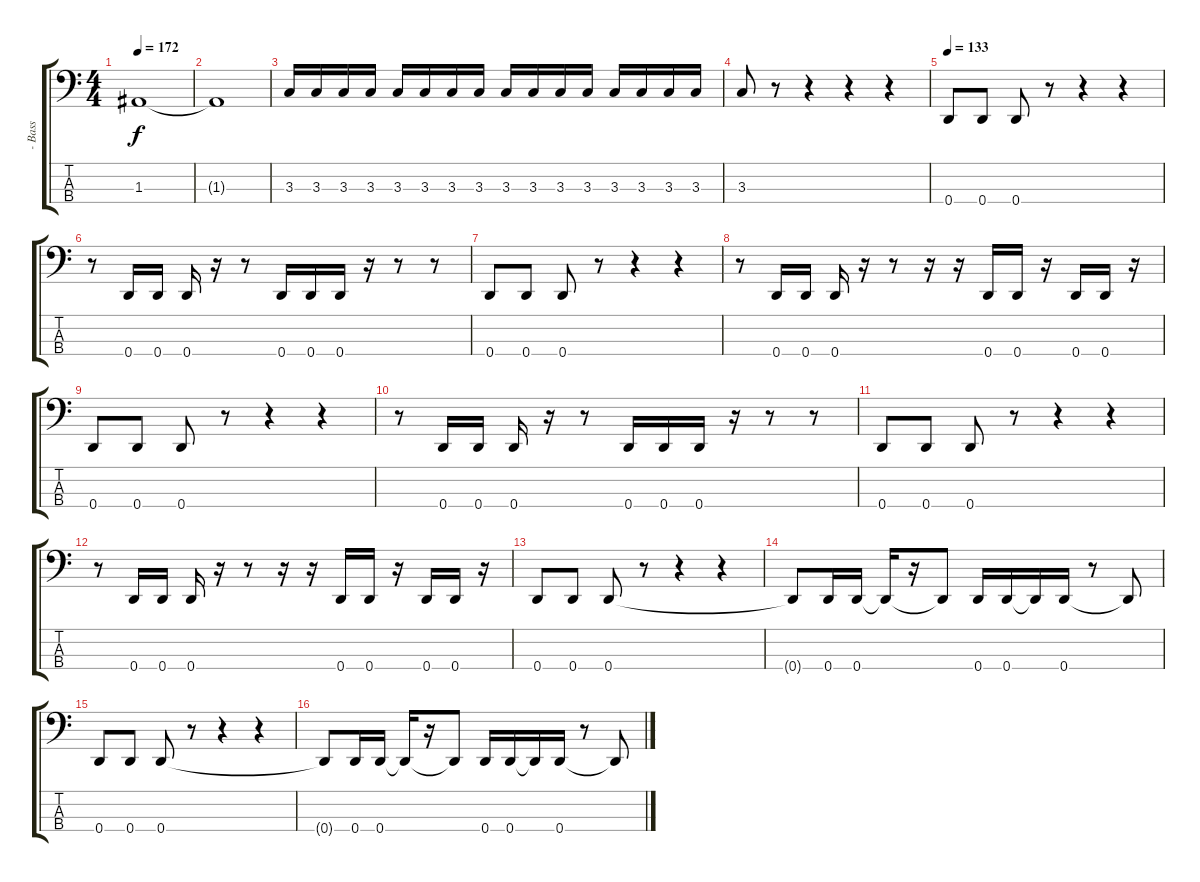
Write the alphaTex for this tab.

\track (" - Bass" " - Bass") {instrument electricbasspick}
\staff {score tabs}
\tuning (G2 D2 A1 D1) {hide}
\ts (4 4)
\tempo 172
\clef f4
\ks c
1.3.1{dy f} |
1.3{t}.1 |
3.3.16 3.3.16 3.3.16 3.3.16 3.3.16 3.3.16 3.3.16 3.3.16 3.3.16 3.3.16 3.3.16 3.3.16 3.3.16 3.3.16 3.3.16 3.3.16 |
3.3.8 r.8 r.4 r.4 r.4 |
\tempo 133
0.4.8 0.4.8 0.4.8 r.8 r.4 r.4 |
r.8 0.4.16 0.4.16 0.4.16 r.16 r.8 0.4.16 0.4.16 0.4.16 r.16 r.8 r.8 |
0.4.8 0.4.8 0.4.8 r.8 r.4 r.4 |
r.8 0.4.16 0.4.16 0.4.16 r.16 r.8 r.16 r.16 0.4.16 0.4.16 r.16 0.4.16 0.4.16 r.16 |
0.4.8 0.4.8 0.4.8 r.8 r.4 r.4 |
r.8 0.4.16 0.4.16 0.4.16 r.16 r.8 0.4.16 0.4.16 0.4.16 r.16 r.8 r.8 |
0.4.8 0.4.8 0.4.8 r.8 r.4 r.4 |
r.8 0.4.16 0.4.16 0.4.16 r.16 r.8 r.16 r.16 0.4.16 0.4.16 r.16 0.4.16 0.4.16 r.16 |
0.4.8 0.4.8 0.4.8 r.8 r.4 r.4 |
0.4{t}.8 0.4.16 0.4.16 0.4{t}.16 r.16 0.4{t}.8 0.4.16 0.4.16 0.4{t}.16 0.4.16 r.8 0.4{t}.8 |
0.4.8 0.4.8 0.4.8 r.8 r.4 r.4 |
0.4{t}.8 0.4.16 0.4.16 0.4{t}.16 r.16 0.4{t}.8 0.4.16 0.4.16 0.4{t}.16 0.4.16 r.8 0.4{t}.8
